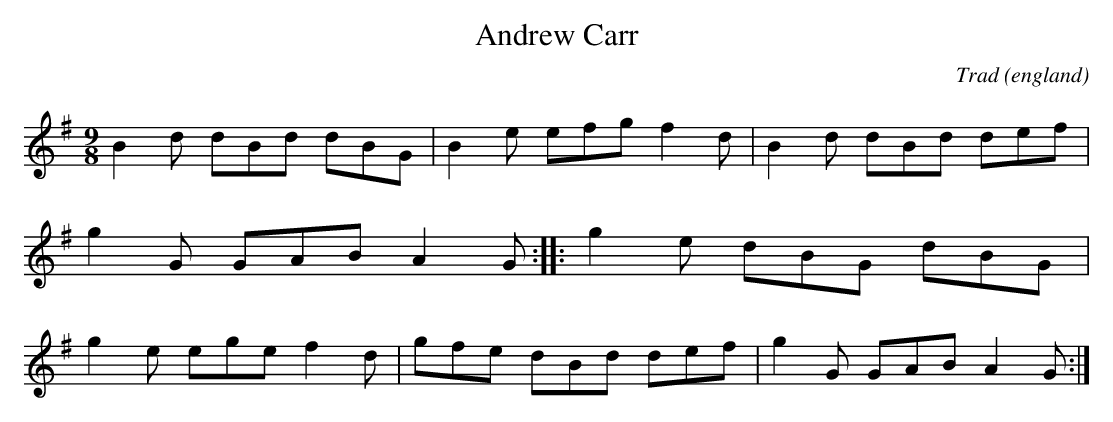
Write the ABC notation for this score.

X:1
T:Andrew Carr
O:england
C:Trad
M:9/8
K:G
B2 d dBd dBG | B2 e efg f2 d| B2 d dBd def | g2 G GAB A2 G::\
g2 e dBG dBG | g2 e ege f2 d| gfe dBd def |g2 G GAB A2 G:|
